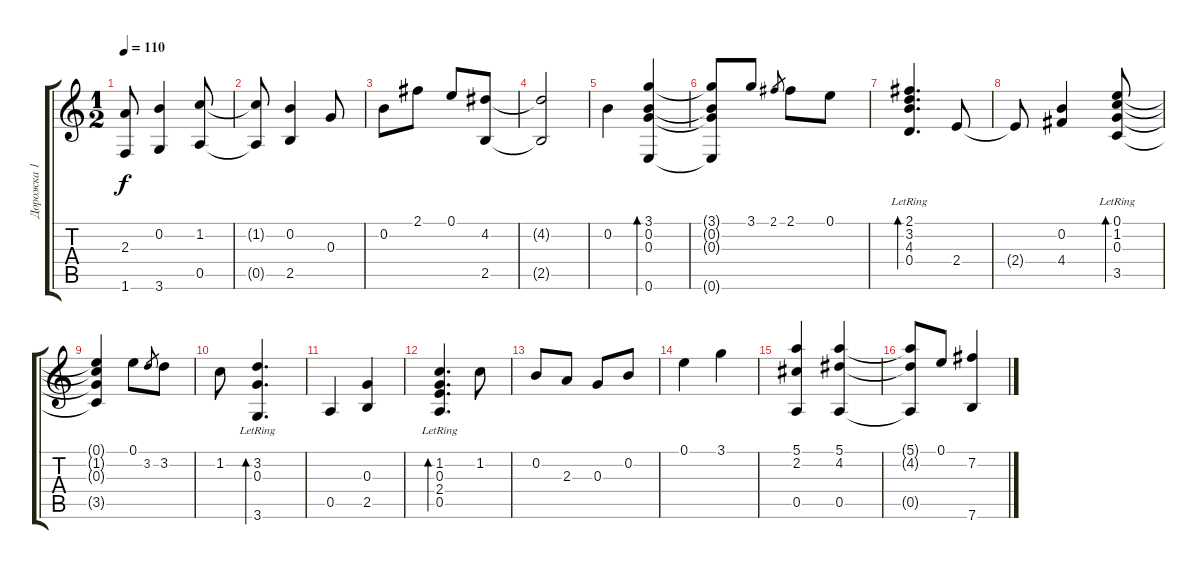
\track ("Дорожка 1" "Дорожка 1") {instrument acousticguitarsteel}
\staff {score tabs}
\tuning (E4 B3 G3 D3 A2 E2) {hide}
\ts (1 2)
\tempo 110
\clef g2
\ks c
(2.3{t} 1.6{t}).8{dy f} (0.2 3.6).4 (1.2 0.5).8 |
(1.2{t} 0.5{t}).8 (0.2 2.5).4 0.3.8 |
0.2.8 2.1.8 0.1.8 (4.2 2.5).8 |
(4.2{t} 2.5{t}).2 |
0.2.4 (3.1 0.2 0.3 0.6).4{bd 240} |
(3.1{t} 0.2{t} 0.3{t} 0.6{t}).8 3.1.8 2.1.8{gr} 2.1.8 0.1.8 |
(2.1{lr} 3.2{lr} 4.3{lr} 0.4{lr}).4{d bd 480} 2.4.8 |
2.4{t}.8 (0.2 4.4).4 (0.1{lr} 1.2{lr} 0.3{lr} 3.5{lr}).8{bd 240} |
(0.1{t} 1.2{t} 0.3{t} 3.5{t}).4 0.1.8 3.2.8{gr} 3.2.8 |
1.2.8 (3.2{lr} 0.3{lr} 3.6{lr}).4{d bd 480} |
0.5.4 (0.3 2.5).4 |
(1.2{lr} 0.3{lr} 2.4{lr} 0.5{lr}).4{d bd 480} 1.2.8 |
0.2.8 2.3.8 0.3.8 0.2.8 |
0.1.4 3.1.4 |
(5.1 2.2 0.5).4 (5.1 4.2 0.5).4 |
(5.1{t} 4.2{t} 0.5{t}).8 0.1.8 (7.2 7.6).4
